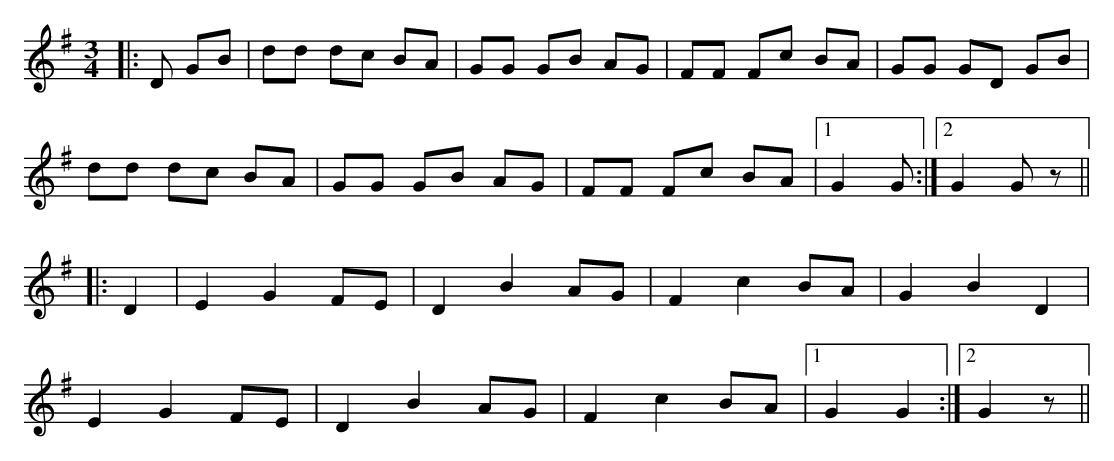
X:1
M:3/4
K:G
|:D GB|dd dc BA|GG GB AG|FF Fc BA|GG GD GB|
dd dc BA|GG GB AG|FF Fc BA|1 G2G:|2 G2G z||
|:D2|E2 G2 FE|D2 B2 AG|F2 c2 BA|G2 B2 D2|
E2 G2 FE|D2 B2 AG|F2 c2 BA|1 G2G2:|2 G2 z||
